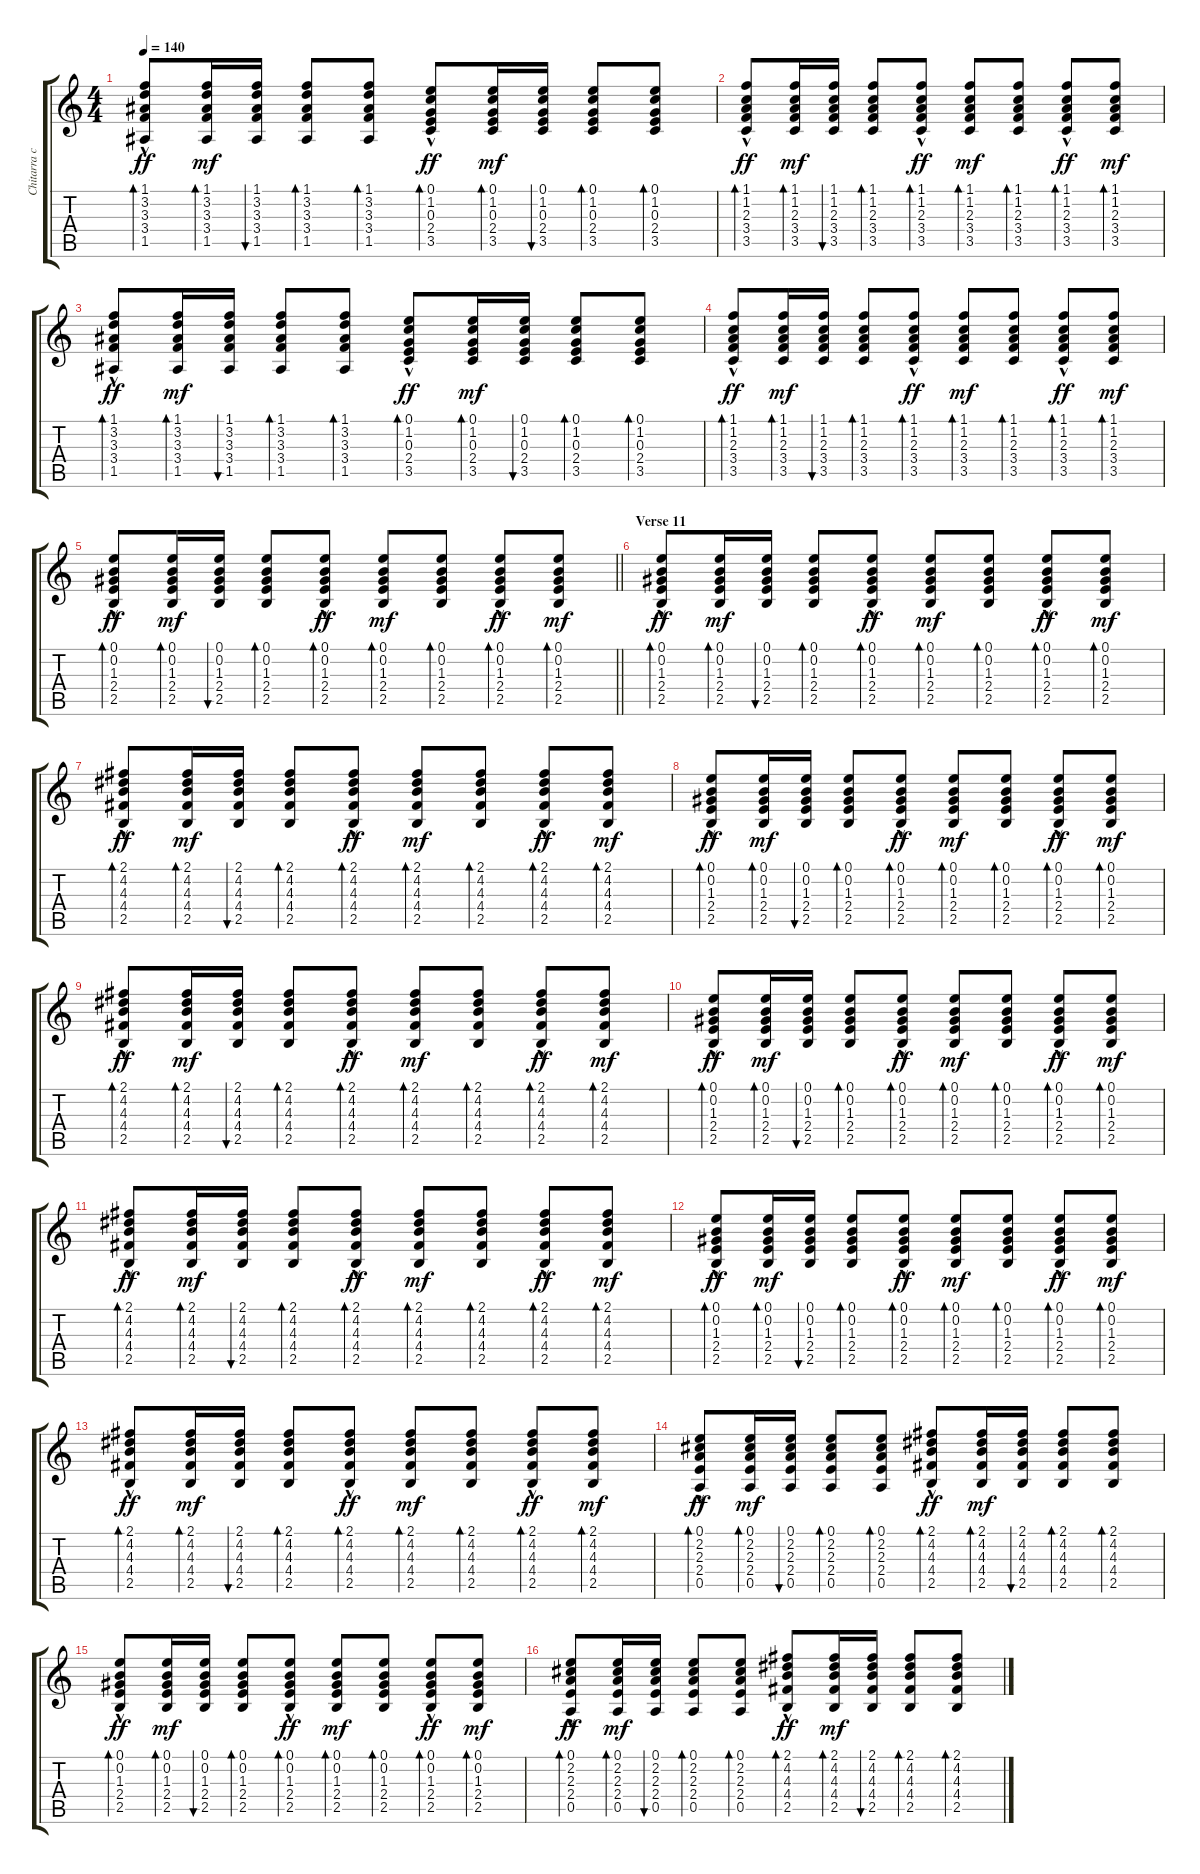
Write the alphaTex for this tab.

\track ("Chitarra classica 2" "Chitarra c") {instrument acousticguitarnylon}
\staff {score tabs}
\tuning (E4 B3 G3 D3 A2 E2) {hide}
\ts (4 4)
\tempo 140
\clef g2
\ks c
(1.1{hac} 3.2{hac} 3.3{hac} 3.4{hac} 1.5{hac}).8{bd 60 dy ff} (1.1 3.2 3.3 3.4 1.5).16{bd 60 dy mf} (1.1 3.2 3.3 3.4 1.5).16{bu 60} (1.1 3.2 3.3 3.4 1.5).8{bd 60} (1.1 3.2 3.3 3.4 1.5).8{bd 60} (0.1{hac} 1.2{hac} 0.3{hac} 2.4{hac} 3.5{hac}).8{bd 60 dy ff} (0.1 1.2 0.3 2.4 3.5).16{bd 60 dy mf} (0.1 1.2 0.3 2.4 3.5).16{bu 60} (0.1 1.2 0.3 2.4 3.5).8{bd 60} (0.1 1.2 0.3 2.4 3.5).8{bd 60} |
(1.1{hac} 1.2{hac} 2.3{hac} 3.4{hac} 3.5).8{bd 60 dy ff} (1.1 1.2 2.3 3.4 3.5).16{bd 60 dy mf} (1.1 1.2 2.3 3.4 3.5).16{bu 60} (1.1 1.2 2.3 3.4 3.5).8{bd 60} (1.1{hac} 1.2{hac} 2.3{hac} 3.4{hac} 3.5).8{bd 120 dy ff} (1.1 1.2 2.3 3.4 3.5).8{bd 60 dy mf} (1.1 1.2 2.3 3.4 3.5).8{bd 120} (1.1{hac} 1.2{hac} 2.3{hac} 3.4{hac} 3.5).8{bd 60 dy ff} (1.1 1.2 2.3 3.4 3.5).8{bd 120 dy mf} |
(1.1{hac} 3.2{hac} 3.3{hac} 3.4{hac} 1.5{hac}).8{bd 60 dy ff} (1.1 3.2 3.3 3.4 1.5).16{bd 60 dy mf} (1.1 3.2 3.3 3.4 1.5).16{bu 60} (1.1 3.2 3.3 3.4 1.5).8{bd 60} (1.1 3.2 3.3 3.4 1.5).8{bd 60} (0.1{hac} 1.2{hac} 0.3{hac} 2.4{hac} 3.5{hac}).8{bd 60 dy ff} (0.1 1.2 0.3 2.4 3.5).16{bd 60 dy mf} (0.1 1.2 0.3 2.4 3.5).16{bu 60} (0.1 1.2 0.3 2.4 3.5).8{bd 60} (0.1 1.2 0.3 2.4 3.5).8{bd 60} |
(1.1{hac} 1.2{hac} 2.3{hac} 3.4{hac} 3.5).8{bd 60 dy ff} (1.1 1.2 2.3 3.4 3.5).16{bd 60 dy mf} (1.1 1.2 2.3 3.4 3.5).16{bu 60} (1.1 1.2 2.3 3.4 3.5).8{bd 60} (1.1{hac} 1.2{hac} 2.3{hac} 3.4{hac} 3.5).8{bd 120 dy ff} (1.1 1.2 2.3 3.4 3.5).8{bd 60 dy mf} (1.1 1.2 2.3 3.4 3.5).8{bd 120} (1.1{hac} 1.2{hac} 2.3{hac} 3.4{hac} 3.5).8{bd 60 dy ff} (1.1 1.2 2.3 3.4 3.5).8{bd 120 dy mf} |
\barLineRight lightlight
(0.1{hac} 0.2{hac} 1.3{hac} 2.4{hac} 2.5).8{bd 60 dy ff} (0.1 0.2 1.3 2.4 2.5).16{bd 60 dy mf} (0.1 0.2 1.3 2.4 2.5).16{bu 60} (0.1 0.2 1.3 2.4 2.5).8{bd 60} (0.1{hac} 0.2{hac} 1.3{hac} 2.4{hac} 2.5).8{bd 120 dy ff} (0.1 0.2 1.3 2.4 2.5).8{bd 60 dy mf} (0.1 0.2 1.3 2.4 2.5).8{bd 120} (0.1{hac} 0.2{hac} 1.3{hac} 2.4{hac} 2.5).8{bd 60 dy ff} (0.1 0.2 1.3 2.4 2.5).8{bd 120 dy mf} |
\section ("" "Verse 11")
(0.1{hac} 0.2{hac} 1.3{hac} 2.4{hac} 2.5).8{bd 60 dy ff} (0.1 0.2 1.3 2.4 2.5).16{bd 60 dy mf} (0.1 0.2 1.3 2.4 2.5).16{bu 60} (0.1 0.2 1.3 2.4 2.5).8{bd 60} (0.1{hac} 0.2{hac} 1.3{hac} 2.4{hac} 2.5).8{bd 120 dy ff} (0.1 0.2 1.3 2.4 2.5).8{bd 60 dy mf} (0.1 0.2 1.3 2.4 2.5).8{bd 120} (0.1{hac} 0.2{hac} 1.3{hac} 2.4{hac} 2.5).8{bd 60 dy ff} (0.1 0.2 1.3 2.4 2.5).8{bd 120 dy mf} |
(2.1{hac} 4.2{hac} 4.3{hac} 4.4{hac} 2.5{hac}).8{bd 120 dy ff} (2.1 4.2 4.3 4.4 2.5).16{bd 60 dy mf} (2.1 4.2 4.3 4.4 2.5).16{bu 60} (2.1 4.2 4.3 4.4 2.5).8{bd 60} (2.1{hac} 4.2{hac} 4.3{hac} 4.4{hac} 2.5{hac}).8{bd 120 dy ff} (2.1 4.2 4.3 4.4 2.5).8{bd 60 dy mf} (2.1 4.2 4.3 4.4 2.5).8{bd 120} (2.1{hac} 4.2{hac} 4.3{hac} 4.4{hac} 2.5{hac}).8{bd 60 dy ff} (2.1 4.2 4.3 4.4 2.5).8{bd 120 dy mf} |
(0.1{hac} 0.2{hac} 1.3{hac} 2.4{hac} 2.5).8{bd 60 dy ff} (0.1 0.2 1.3 2.4 2.5).16{bd 60 dy mf} (0.1 0.2 1.3 2.4 2.5).16{bu 60} (0.1 0.2 1.3 2.4 2.5).8{bd 60} (0.1{hac} 0.2{hac} 1.3{hac} 2.4{hac} 2.5).8{bd 120 dy ff} (0.1 0.2 1.3 2.4 2.5).8{bd 60 dy mf} (0.1 0.2 1.3 2.4 2.5).8{bd 120} (0.1{hac} 0.2{hac} 1.3{hac} 2.4{hac} 2.5).8{bd 60 dy ff} (0.1 0.2 1.3 2.4 2.5).8{bd 120 dy mf} |
(2.1{hac} 4.2{hac} 4.3{hac} 4.4{hac} 2.5{hac}).8{bd 120 dy ff} (2.1 4.2 4.3 4.4 2.5).16{bd 60 dy mf} (2.1 4.2 4.3 4.4 2.5).16{bu 60} (2.1 4.2 4.3 4.4 2.5).8{bd 60} (2.1{hac} 4.2{hac} 4.3{hac} 4.4{hac} 2.5{hac}).8{bd 120 dy ff} (2.1 4.2 4.3 4.4 2.5).8{bd 60 dy mf} (2.1 4.2 4.3 4.4 2.5).8{bd 120} (2.1{hac} 4.2{hac} 4.3{hac} 4.4{hac} 2.5{hac}).8{bd 60 dy ff} (2.1 4.2 4.3 4.4 2.5).8{bd 120 dy mf} |
(0.1{hac} 0.2{hac} 1.3{hac} 2.4{hac} 2.5).8{bd 60 dy ff} (0.1 0.2 1.3 2.4 2.5).16{bd 60 dy mf} (0.1 0.2 1.3 2.4 2.5).16{bu 60} (0.1 0.2 1.3 2.4 2.5).8{bd 60} (0.1{hac} 0.2{hac} 1.3{hac} 2.4{hac} 2.5).8{bd 120 dy ff} (0.1 0.2 1.3 2.4 2.5).8{bd 60 dy mf} (0.1 0.2 1.3 2.4 2.5).8{bd 120} (0.1{hac} 0.2{hac} 1.3{hac} 2.4{hac} 2.5).8{bd 60 dy ff} (0.1 0.2 1.3 2.4 2.5).8{bd 120 dy mf} |
(2.1{hac} 4.2{hac} 4.3{hac} 4.4{hac} 2.5{hac}).8{bd 120 dy ff} (2.1 4.2 4.3 4.4 2.5).16{bd 60 dy mf} (2.1 4.2 4.3 4.4 2.5).16{bu 60} (2.1 4.2 4.3 4.4 2.5).8{bd 60} (2.1{hac} 4.2{hac} 4.3{hac} 4.4{hac} 2.5{hac}).8{bd 120 dy ff} (2.1 4.2 4.3 4.4 2.5).8{bd 60 dy mf} (2.1 4.2 4.3 4.4 2.5).8{bd 120} (2.1{hac} 4.2{hac} 4.3{hac} 4.4{hac} 2.5{hac}).8{bd 60 dy ff} (2.1 4.2 4.3 4.4 2.5).8{bd 120 dy mf} |
(0.1{hac} 0.2{hac} 1.3{hac} 2.4{hac} 2.5).8{bd 60 dy ff} (0.1 0.2 1.3 2.4 2.5).16{bd 60 dy mf} (0.1 0.2 1.3 2.4 2.5).16{bu 60} (0.1 0.2 1.3 2.4 2.5).8{bd 60} (0.1{hac} 0.2{hac} 1.3{hac} 2.4{hac} 2.5).8{bd 120 dy ff} (0.1 0.2 1.3 2.4 2.5).8{bd 60 dy mf} (0.1 0.2 1.3 2.4 2.5).8{bd 120} (0.1{hac} 0.2{hac} 1.3{hac} 2.4{hac} 2.5).8{bd 60 dy ff} (0.1 0.2 1.3 2.4 2.5).8{bd 120 dy mf} |
(2.1{hac} 4.2{hac} 4.3{hac} 4.4{hac} 2.5{hac}).8{bd 120 dy ff} (2.1 4.2 4.3 4.4 2.5).16{bd 60 dy mf} (2.1 4.2 4.3 4.4 2.5).16{bu 60} (2.1 4.2 4.3 4.4 2.5).8{bd 60} (2.1{hac} 4.2{hac} 4.3{hac} 4.4{hac} 2.5{hac}).8{bd 120 dy ff} (2.1 4.2 4.3 4.4 2.5).8{bd 60 dy mf} (2.1 4.2 4.3 4.4 2.5).8{bd 120} (2.1{hac} 4.2{hac} 4.3{hac} 4.4{hac} 2.5{hac}).8{bd 60 dy ff} (2.1 4.2 4.3 4.4 2.5).8{bd 120 dy mf} |
(0.1{hac} 2.2{hac} 2.3{hac} 2.4{hac} 0.5{hac}).8{bd 60 dy ff} (0.1 2.2 2.3 2.4 0.5).16{bd 60 dy mf} (0.1 2.2 2.3 2.4 0.5).16{bu 60} (0.1 2.2 2.3 2.4 0.5).8{bd 60} (0.1 2.2 2.3 2.4 0.5).8{bd 60} (2.1{hac} 4.2{hac} 4.3{hac} 4.4{hac} 2.5{hac}).8{bd 60 dy ff} (2.1 4.2 4.3 4.4 2.5).16{bd 60 dy mf} (2.1 4.2 4.3 4.4 2.5).16{bu 60} (2.1 4.2 4.3 4.4 2.5).8{bd 60} (2.1 4.2 4.3 4.4 2.5).8{bd 60} |
(0.1{hac} 0.2{hac} 1.3{hac} 2.4{hac} 2.5).8{bd 60 dy ff} (0.1 0.2 1.3 2.4 2.5).16{bd 60 dy mf} (0.1 0.2 1.3 2.4 2.5).16{bu 60} (0.1 0.2 1.3 2.4 2.5).8{bd 60} (0.1{hac} 0.2{hac} 1.3{hac} 2.4{hac} 2.5).8{bd 120 dy ff} (0.1 0.2 1.3 2.4 2.5).8{bd 60 dy mf} (0.1 0.2 1.3 2.4 2.5).8{bd 120} (0.1{hac} 0.2{hac} 1.3{hac} 2.4{hac} 2.5).8{bd 60 dy ff} (0.1 0.2 1.3 2.4 2.5).8{bd 120 dy mf} |
(0.1{hac} 2.2{hac} 2.3{hac} 2.4{hac} 0.5{hac}).8{bd 60 dy ff} (0.1 2.2 2.3 2.4 0.5).16{bd 60 dy mf} (0.1 2.2 2.3 2.4 0.5).16{bu 60} (0.1 2.2 2.3 2.4 0.5).8{bd 60} (0.1 2.2 2.3 2.4 0.5).8{bd 60} (2.1{hac} 4.2{hac} 4.3{hac} 4.4{hac} 2.5{hac}).8{bd 60 dy ff} (2.1 4.2 4.3 4.4 2.5).16{bd 60 dy mf} (2.1 4.2 4.3 4.4 2.5).16{bu 60} (2.1 4.2 4.3 4.4 2.5).8{bd 60} (2.1 4.2 4.3 4.4 2.5).8{bd 60}
